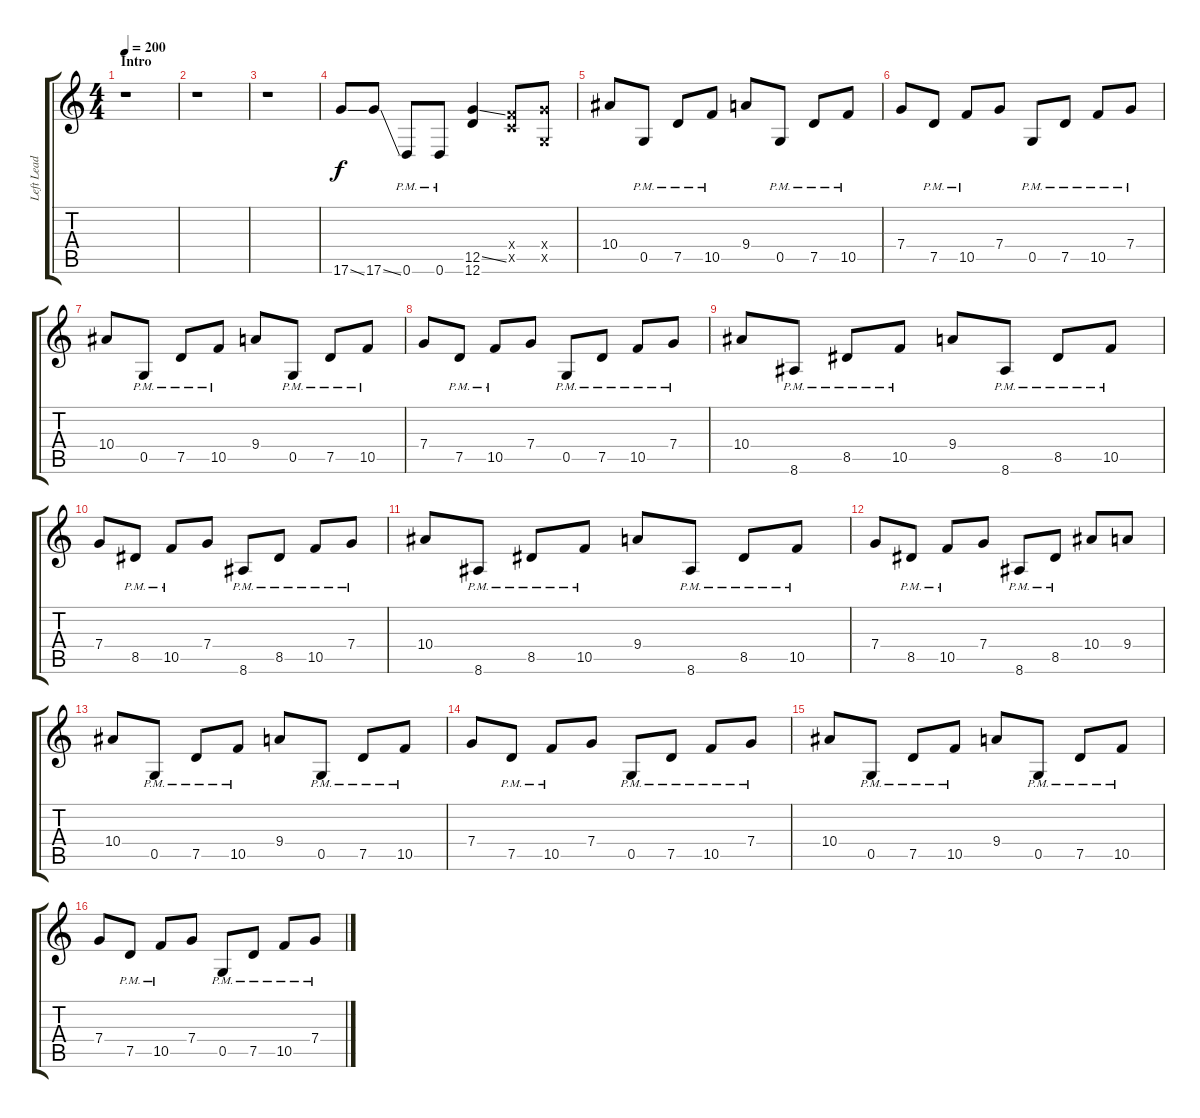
\track ("Left Lead Gtr" "Left Lead ") {mute instrument overdrivenguitar}
\staff {score tabs}
\tuning (D4 A3 F3 C3 G2 D2) {hide}
\ts (4 4)
\section ("" "Intro")
\tempo 200
\clef g2
\ks c
r.1{dy f instrument overdrivenguitar} |
r.1 |
r.1 |
17.6{ss}.8 17.6{ss}.8 0.6{pm}.8 0.6{pm}.8 (12.5{ss} 12.6).4 (0.4{x} 10.5{x}).8 (7.4{x} 0.5{x}).8 |
10.4.8 0.5{pm}.8 7.5{pm}.8 10.5{pm}.8 9.4.8 0.5{pm}.8 7.5{pm}.8 10.5{pm}.8 |
7.4.8 7.5{pm}.8 10.5{pm}.8 7.4.8 0.5{pm}.8 7.5{pm}.8 10.5{pm}.8 7.4{pm}.8 |
10.4.8 0.5{pm}.8 7.5{pm}.8 10.5{pm}.8 9.4.8 0.5{pm}.8 7.5{pm}.8 10.5{pm}.8 |
7.4.8 7.5{pm}.8 10.5{pm}.8 7.4.8 0.5{pm}.8 7.5{pm}.8 10.5{pm}.8 7.4{pm}.8 |
10.4.8 8.6{pm}.8 8.5{pm}.8 10.5{pm}.8 9.4.8 8.6{pm}.8 8.5{pm}.8 10.5{pm}.8 |
7.4.8 8.5{pm}.8 10.5{pm}.8 7.4.8 8.6{pm}.8 8.5{pm}.8 10.5{pm}.8 7.4{pm}.8 |
10.4.8 8.6{pm}.8 8.5{pm}.8 10.5{pm}.8 9.4.8 8.6{pm}.8 8.5{pm}.8 10.5{pm}.8 |
7.4.8 8.5{pm}.8 10.5{pm}.8 7.4.8 8.6{pm}.8 8.5{pm}.8 10.4.8 9.4.8 |
10.4.8 0.5{pm}.8 7.5{pm}.8 10.5{pm}.8 9.4.8 0.5{pm}.8 7.5{pm}.8 10.5{pm}.8 |
7.4.8 7.5{pm}.8 10.5{pm}.8 7.4.8 0.5{pm}.8 7.5{pm}.8 10.5{pm}.8 7.4{pm}.8 |
10.4.8 0.5{pm}.8 7.5{pm}.8 10.5{pm}.8 9.4.8 0.5{pm}.8 7.5{pm}.8 10.5{pm}.8 |
7.4.8 7.5{pm}.8 10.5{pm}.8 7.4.8 0.5{pm}.8 7.5{pm}.8 10.5{pm}.8 7.4{pm}.8
